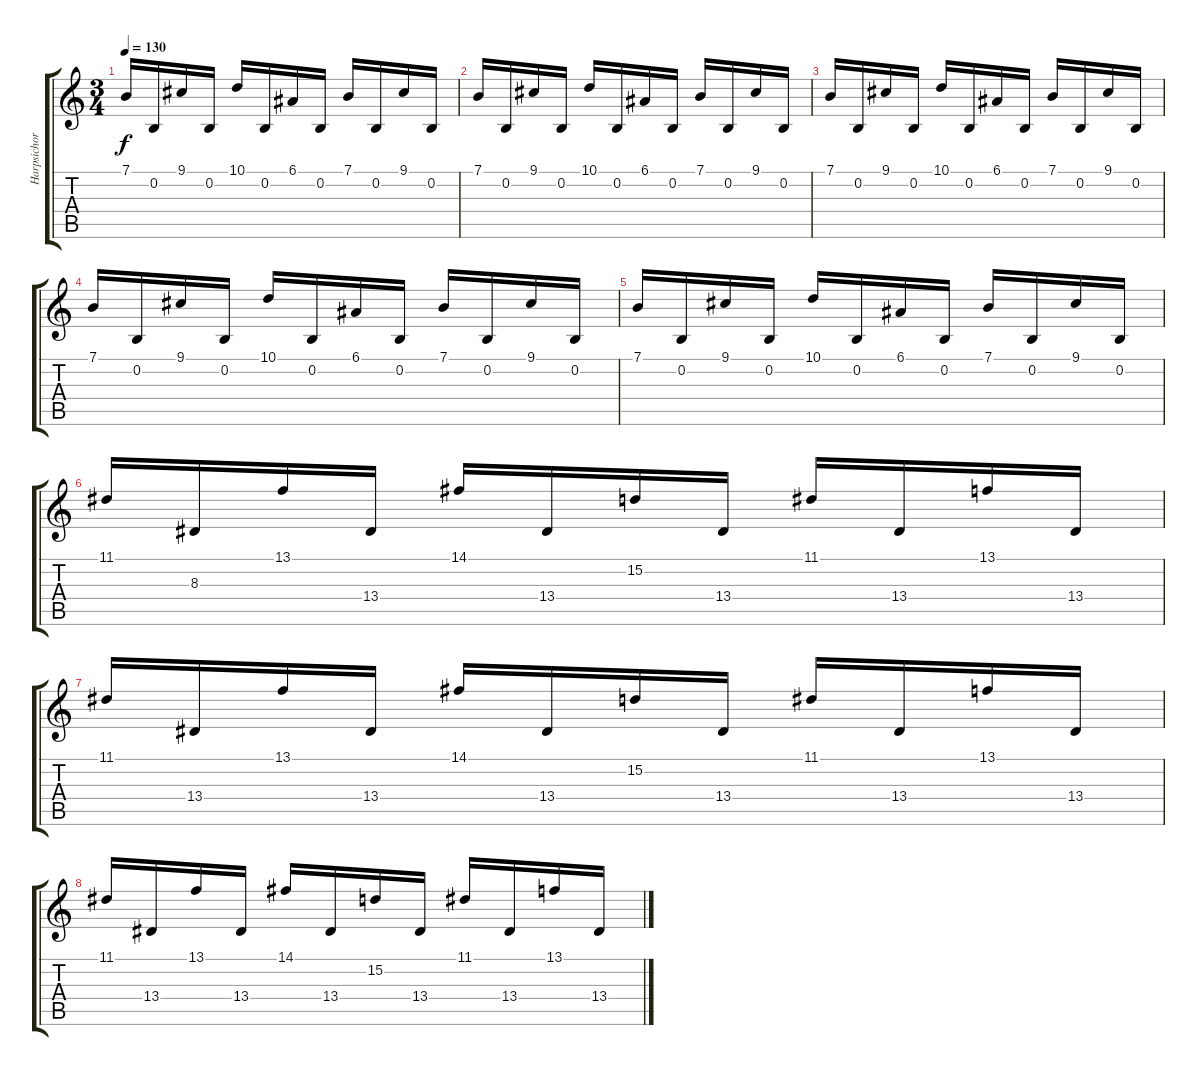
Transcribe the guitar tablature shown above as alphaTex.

\track ("Harpsichord" "Harpsichor") {instrument harpsichord}
\staff {score tabs}
\tuning (E4 B3 G3 D3 A2 E2) {hide}
\ts (3 4)
\tempo 130
\clef g2
\ks c
7.1.16{dy f} 0.2.16 9.1.16 0.2.16 10.1.16 0.2.16 6.1.16 0.2.16 7.1.16 0.2.16 9.1.16 0.2.16 |
7.1.16 0.2.16 9.1.16 0.2.16 10.1.16 0.2.16 6.1.16 0.2.16 7.1.16 0.2.16 9.1.16 0.2.16 |
7.1.16 0.2.16 9.1.16 0.2.16 10.1.16 0.2.16 6.1.16 0.2.16 7.1.16 0.2.16 9.1.16 0.2.16 |
7.1.16 0.2.16 9.1.16 0.2.16 10.1.16 0.2.16 6.1.16 0.2.16 7.1.16 0.2.16 9.1.16 0.2.16 |
7.1.16 0.2.16 9.1.16 0.2.16 10.1.16 0.2.16 6.1.16 0.2.16 7.1.16 0.2.16 9.1.16 0.2.16 |
11.1.16 8.3.16 13.1.16 13.4.16 14.1.16 13.4.16 15.2.16 13.4.16 11.1.16 13.4.16 13.1.16 13.4.16 |
11.1.16 13.4.16 13.1.16 13.4.16 14.1.16 13.4.16 15.2.16 13.4.16 11.1.16 13.4.16 13.1.16 13.4.16 |
11.1.16 13.4.16 13.1.16 13.4.16 14.1.16 13.4.16 15.2.16 13.4.16 11.1.16 13.4.16 13.1.16 13.4.16
